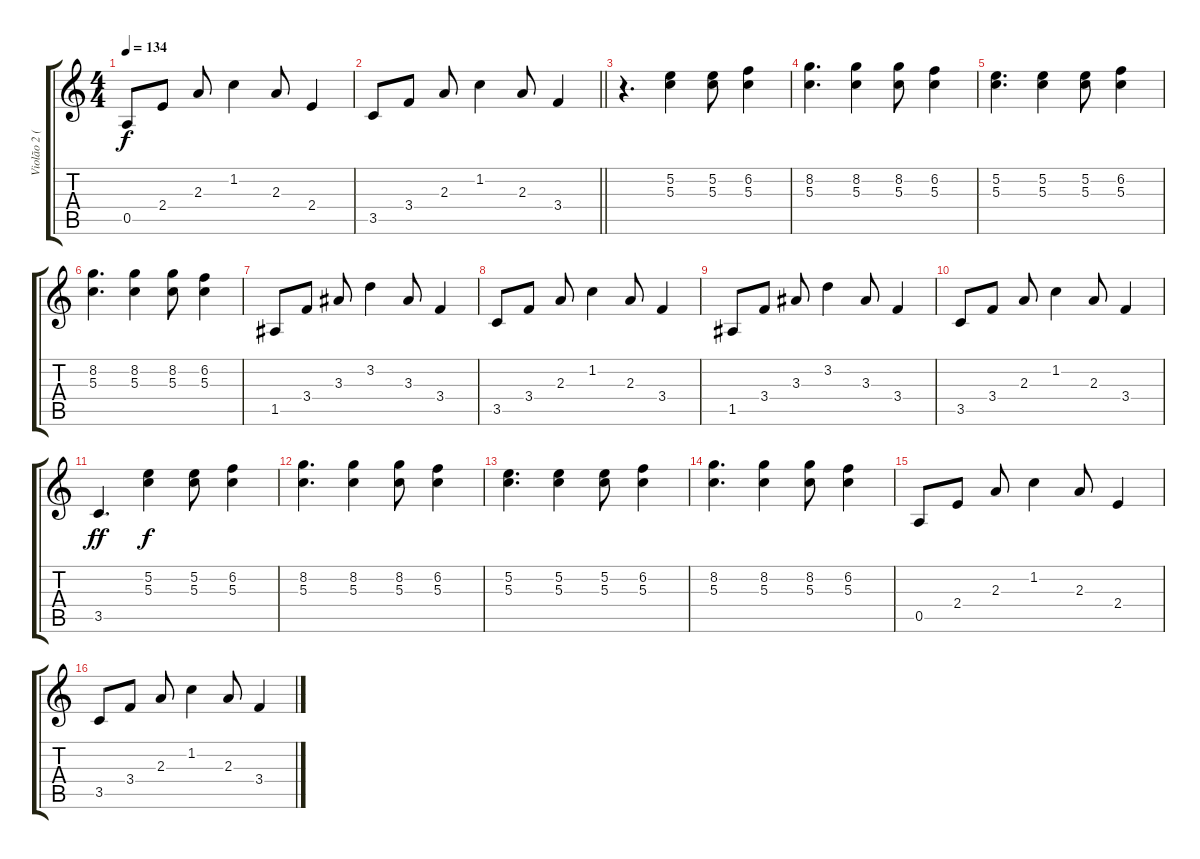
\track ("Violão 2 (Loro Jones)" "Violão 2 (") {instrument acousticguitarnylon}
\staff {score tabs}
\tuning (E4 B3 G3 D3 A2 E2) {hide}
\ts (4 4)
\tempo 134
\clef g2
\ks c
0.5.8{dy f} 2.4.8 2.3.8 1.2.4 2.3.8 2.4.4 |
\barLineRight lightlight
3.5.8 3.4.8 2.3.8 1.2.4 2.3.8 3.4.4 |
r.4{d} (5.2 5.3).4 (5.2 5.3).8 (6.2 5.3).4 |
(8.2 5.3).4{d} (8.2 5.3).4 (8.2 5.3).8 (6.2 5.3).4 |
(5.2 5.3).4{d} (5.2 5.3).4 (5.2 5.3).8 (6.2 5.3).4 |
(8.2 5.3).4{d} (8.2 5.3).4 (8.2 5.3).8 (6.2 5.3).4 |
1.5.8 3.4.8 3.3.8 3.2.4 3.3.8 3.4.4 |
3.5.8 3.4.8 2.3.8 1.2.4 2.3.8 3.4.4 |
1.5.8 3.4.8 3.3.8 3.2.4 3.3.8 3.4.4 |
3.5.8 3.4.8 2.3.8 1.2.4 2.3.8 3.4.4 |
3.5.4{d dy ff} (5.2 5.3).4{dy f} (5.2 5.3).8 (6.2 5.3).4 |
(8.2 5.3).4{d} (8.2 5.3).4 (8.2 5.3).8 (6.2 5.3).4 |
(5.2 5.3).4{d} (5.2 5.3).4 (5.2 5.3).8 (6.2 5.3).4 |
(8.2 5.3).4{d} (8.2 5.3).4 (8.2 5.3).8 (6.2 5.3).4 |
0.5.8 2.4.8 2.3.8 1.2.4 2.3.8 2.4.4 |
3.5.8 3.4.8 2.3.8 1.2.4 2.3.8 3.4.4
